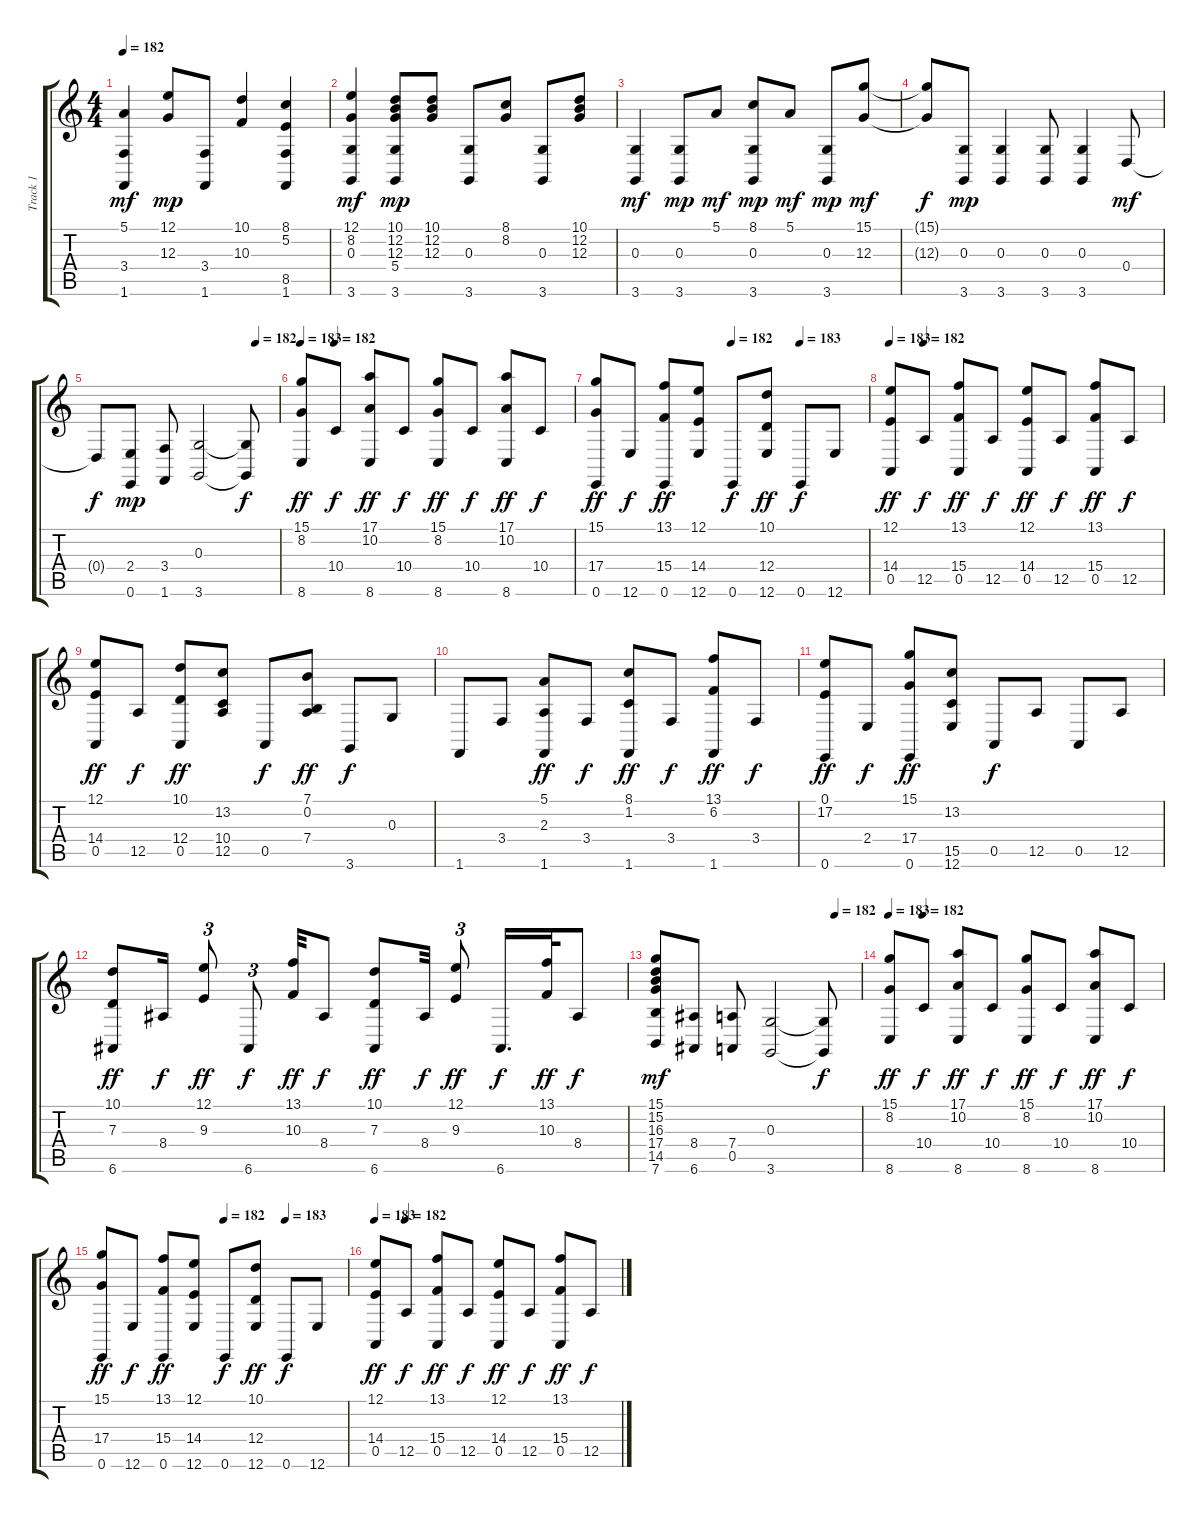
\track ("Track 1" "Track 1") {instrument acousticgrandpiano}
\staff {score tabs}
\tuning (E4 B3 G3 D3 A2 E2) {hide}
\ts (4 4)
\tempo 182
\clef g2
\ks c
(5.1 3.4 1.6).4{dy mf} (12.1 12.3).8{dy mp} (3.4 1.6).8 (10.1 10.3).4 (8.1 5.2 8.5 1.6).4 |
(12.1 8.2 0.3 3.6).4{dy mf} (10.1 12.2 12.3 5.4 3.6).8{dy mp} (10.1 12.2 12.3).8 (0.3 3.6).8 (8.1 8.2).8 (0.3 3.6).8 (10.1 12.2 12.3).8 |
(0.3 3.6).4{dy mf} (0.3 3.6).8{dy mp} 5.1.8{dy mf} (8.1 0.3 3.6).8{dy mp} 5.1.8{dy mf} (0.3 3.6).8{dy mp} (15.1 12.3).8{dy mf} |
(15.1{t} 12.3{t}).8{dy f} (0.3 3.6).8{dy mp} (0.3 3.6).4 (0.3 3.6).8 (0.3 3.6).4 0.4.8{dy mf} |
\tempo (182 0.875)
0.4{t}.8{dy f} (2.4 0.6).8{dy mp} (3.4 1.6).8 (0.3 3.6).2 (0.3{t} 3.6{t}).8{dy f} |
\tempo 183
\tempo (182 0.125)
(15.1 8.2 8.6).8{dy ff} 10.4.8{dy f} (17.1 10.2 8.6).8{dy ff} 10.4.8{dy f} (15.1 8.2 8.6).8{dy ff} 10.4.8{dy f} (17.1 10.2 8.6).8{dy ff} 10.4.8{dy f} |
\tempo (182 0.5)
\tempo (183 0.75)
(15.1 17.4 0.6).8{dy ff} 12.6.8{dy f} (13.1 15.4 0.6).8{dy ff} (12.1 14.4 12.6).8 0.6.8{dy f} (10.1 12.4 12.6).8{dy ff} 0.6.8{dy f} 12.6.8 |
\tempo 183
\tempo (182 0.125)
(12.1 14.4 0.5).8{dy ff} 12.5.8{dy f} (13.1 15.4 0.5).8{dy ff} 12.5.8{dy f} (12.1 14.4 0.5).8{dy ff} 12.5.8{dy f} (13.1 15.4 0.5).8{dy ff} 12.5.8{dy f} |
(12.1 14.4 0.5).8{dy ff} 12.5.8{dy f} (10.1 12.4 0.5).8{dy ff} (13.2 10.4 12.5).8 0.5.8{dy f} (7.1 0.2 7.4).8{dy ff} 3.6.8{dy f} 0.3.8 |
1.6.8 3.4.8 (5.1 2.3 1.6).8{dy ff} 3.4.8{dy f} (8.1 1.2 1.6).8{dy ff} 3.4.8{dy f} (13.1 6.2 1.6).8{dy ff} 3.4.8{dy f} |
(0.1 17.2 0.6).8{dy ff} 2.4.8{dy f} (15.1 17.4 0.6).8{dy ff} (13.2 15.5 12.6).8 0.5.8{dy f} 12.5.8 0.5.8 12.5.8 |
(10.1 7.3 6.6).8{dy ff} 8.4.16{dy f} (12.1 9.3).8{tu (3 2) dy ff} 6.6.8{tu (3 2) dy f} (13.1 10.3).32{dy ff} 8.4.8{dy f} (10.1 7.3 6.6).8{dy ff} 8.4.32{dy f} (12.1 9.3).8{tu (3 2) dy ff} 6.6.16{d dy f} (13.1 10.3).32{dy ff} 8.4.8{dy f} |
\tempo (182 0.875)
(15.1 15.2 16.3 17.4 14.5 7.6).8{dy mf} (8.4 6.6).8 (7.4 0.5).8 (0.3 3.6).2 (0.3{t} 3.6{t}).8{dy f} |
\tempo 183
\tempo (182 0.125)
(15.1 8.2 8.6).8{dy ff} 10.4.8{dy f} (17.1 10.2 8.6).8{dy ff} 10.4.8{dy f} (15.1 8.2 8.6).8{dy ff} 10.4.8{dy f} (17.1 10.2 8.6).8{dy ff} 10.4.8{dy f} |
\tempo (182 0.5)
\tempo (183 0.75)
(15.1 17.4 0.6).8{dy ff} 12.6.8{dy f} (13.1 15.4 0.6).8{dy ff} (12.1 14.4 12.6).8 0.6.8{dy f} (10.1 12.4 12.6).8{dy ff} 0.6.8{dy f} 12.6.8 |
\tempo 183
\tempo (182 0.125)
(12.1 14.4 0.5).8{dy ff} 12.5.8{dy f} (13.1 15.4 0.5).8{dy ff} 12.5.8{dy f} (12.1 14.4 0.5).8{dy ff} 12.5.8{dy f} (13.1 15.4 0.5).8{dy ff} 12.5.8{dy f}
